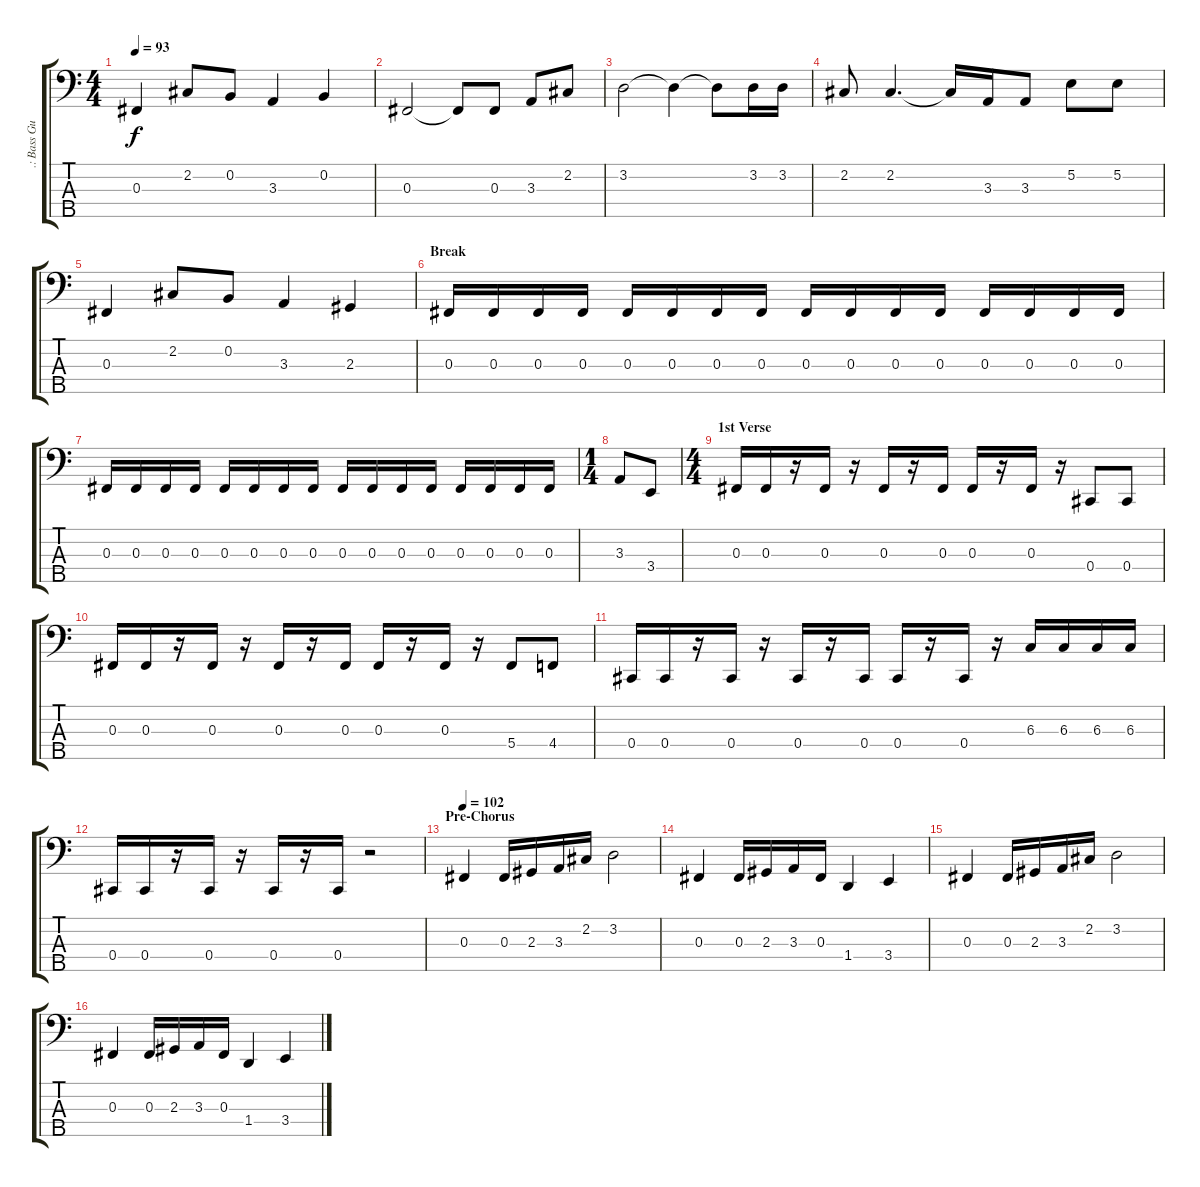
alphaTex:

\track (".: Bass Guitar :." ".: Bass Gu") {instrument electricbassfinger}
\staff {score tabs}
\tuning (E2 B1 Gb1 Db1 Ab0) {hide}
\ts (4 4)
\tempo 93
\clef f4
\ks c
0.3.4{dy f} 2.2.8 0.2.8 3.3.4 0.2.4 |
0.3.2 0.3{t}.8 0.3.8 3.3.8 2.2.8 |
3.2.2 3.2{t}.4 3.2{t}.8 3.2.16 3.2.16 |
2.2.8 2.2.4{d} 2.2{t}.16 3.3.16 3.3.8 5.2.8 5.2.8 |
0.3.4 2.2.8 0.2.8 3.3.4 2.3.4 |
\section ("" "Break")
0.3.16 0.3.16 0.3.16 0.3.16 0.3.16 0.3.16 0.3.16 0.3.16 0.3.16 0.3.16 0.3.16 0.3.16 0.3.16 0.3.16 0.3.16 0.3.16 |
0.3.16 0.3.16 0.3.16 0.3.16 0.3.16 0.3.16 0.3.16 0.3.16 0.3.16 0.3.16 0.3.16 0.3.16 0.3.16 0.3.16 0.3.16 0.3.16 |
\ts (1 4)
3.3.8 3.4.8 |
\ts (4 4)
\section ("" "1st Verse")
0.3.16 0.3.16 r.16 0.3.16 r.16 0.3.16 r.16 0.3.16 0.3.16 r.16 0.3.16 r.16 0.4.8 0.4.8 |
0.3.16 0.3.16 r.16 0.3.16 r.16 0.3.16 r.16 0.3.16 0.3.16 r.16 0.3.16 r.16 5.4.8 4.4.8 |
0.4.16 0.4.16 r.16 0.4.16 r.16 0.4.16 r.16 0.4.16 0.4.16 r.16 0.4.16 r.16 6.3.16 6.3.16 6.3.16 6.3.16 |
0.4.16 0.4.16 r.16 0.4.16 r.16 0.4.16 r.16 0.4.16 r.2 |
\section ("" "Pre-Chorus")
\tempo 102
0.3.4 0.3.16 2.3.16 3.3.16 2.2.16 3.2.2 |
0.3.4 0.3.16 2.3.16 3.3.16 0.3.16 1.4.4 3.4.4 |
0.3.4 0.3.16 2.3.16 3.3.16 2.2.16 3.2.2 |
0.3.4 0.3.16 2.3.16 3.3.16 0.3.16 1.4.4 3.4.4
